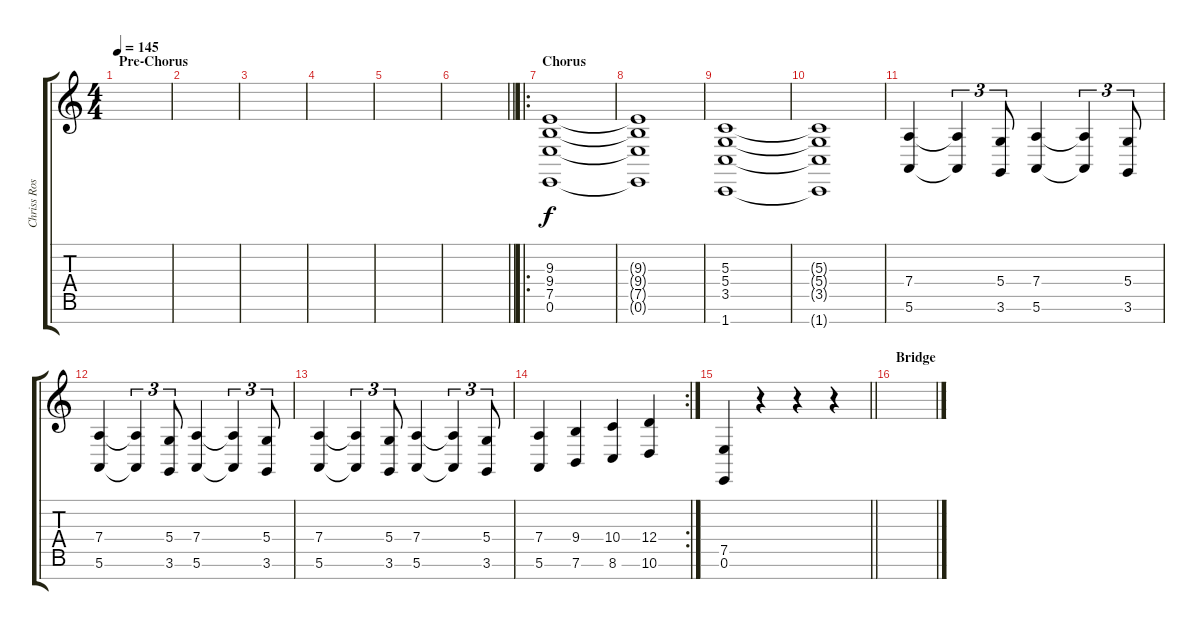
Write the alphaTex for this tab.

\track ("Chriss Ross Organ" "Chriss Ros") {instrument drawbarorgan}
\staff {score tabs}
\tuning (E4 B3 G3 D3 A2 E2 B1) {hide}
\ts (4 4)
\section ("" "Pre-Chorus")
\tempo 145
\clef g2
\ks c
|
|
|
|
|
\barLineRight lightlight
|
\ro
\section ("" "Chorus")
(9.3 9.4 7.5 0.6).1 |
(9.3{t} 9.4{t} 7.5{t} 0.6{t}).1 |
(5.3 5.4 3.5 1.7).1 |
(5.3{t} 5.4{t} 3.5{t} 1.7{t}).1 |
(7.4 5.6).4 (7.4{t} 5.6{t}).4{tu (3 2)} (5.4 3.6).8{tu (3 2)} (7.4 5.6).4 (7.4{t} 5.6{t}).4{tu (3 2)} (5.4 3.6).8{tu (3 2)} |
(7.4 5.6).4 (7.4{t} 5.6{t}).4{tu (3 2)} (5.4 3.6).8{tu (3 2)} (7.4 5.6).4 (7.4{t} 5.6{t}).4{tu (3 2)} (5.4 3.6).8{tu (3 2)} |
(7.4 5.6).4 (7.4{t} 5.6{t}).4{tu (3 2)} (5.4 3.6).8{tu (3 2)} (7.4 5.6).4 (7.4{t} 5.6{t}).4{tu (3 2)} (5.4 3.6).8{tu (3 2)} |
\rc 2
(7.4 5.6).4 (9.4 7.6).4 (10.4 8.6).4 (12.4 10.6).4 |
\barLineRight lightlight
(7.5 0.6).4 r.4 r.4 r.4 |
\section ("" "Bridge")
